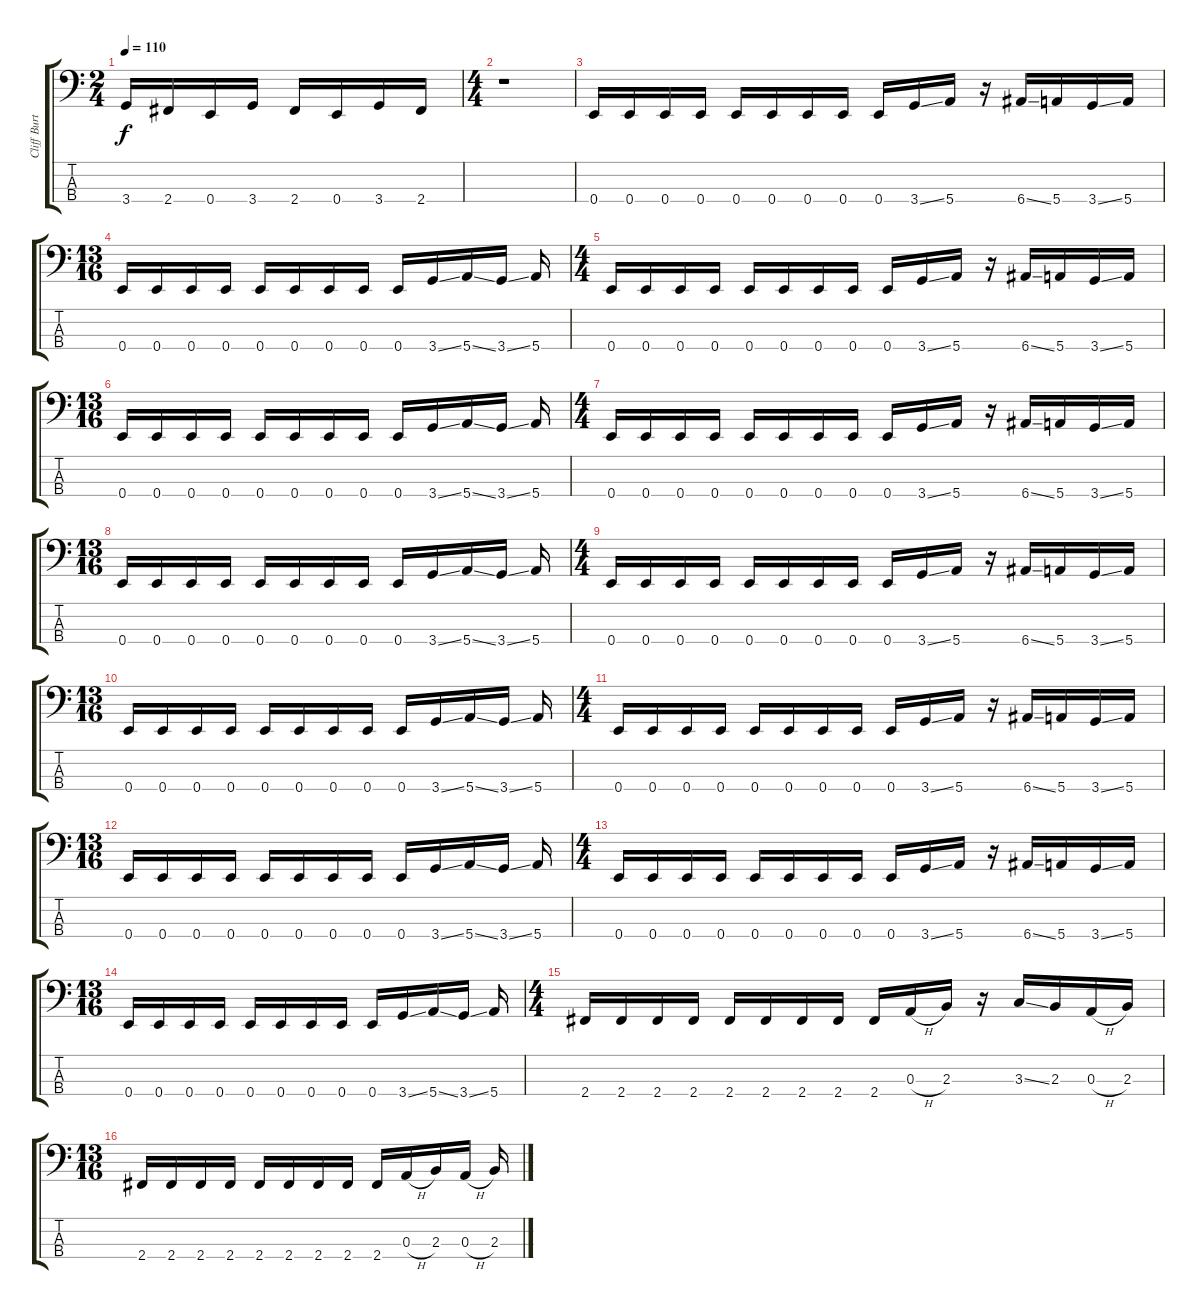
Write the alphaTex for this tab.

\track ("Cliff Burton" "Cliff Burt") {instrument slapbass1}
\staff {score tabs}
\tuning (G2 D2 A1 E1) {hide}
\ts (2 4)
\tempo 110
\clef f4
\ks c
3.4.16{dy f} 2.4.16 0.4.16 3.4.16 2.4.16 0.4.16 3.4.16 2.4.16 |
\ts (4 4)
r.1 |
0.4.16 0.4.16 0.4.16 0.4.16 0.4.16 0.4.16 0.4.16 0.4.16 0.4.16 3.4{ss}.16 5.4.16 r.16 6.4{ss}.16 5.4.16 3.4{ss}.16 5.4.16 |
\ts (13 16)
0.4.16 0.4.16 0.4.16 0.4.16 0.4.16 0.4.16 0.4.16 0.4.16 0.4.16 3.4{ss}.16 5.4{ss}.16 3.4{ss}.16 5.4.16 |
\ts (4 4)
0.4.16 0.4.16 0.4.16 0.4.16 0.4.16 0.4.16 0.4.16 0.4.16 0.4.16 3.4{ss}.16 5.4.16 r.16 6.4{ss}.16 5.4.16 3.4{ss}.16 5.4.16 |
\ts (13 16)
0.4.16 0.4.16 0.4.16 0.4.16 0.4.16 0.4.16 0.4.16 0.4.16 0.4.16 3.4{ss}.16 5.4{ss}.16 3.4{ss}.16 5.4.16 |
\ts (4 4)
0.4.16 0.4.16 0.4.16 0.4.16 0.4.16 0.4.16 0.4.16 0.4.16 0.4.16 3.4{ss}.16 5.4.16 r.16 6.4{ss}.16 5.4.16 3.4{ss}.16 5.4.16 |
\ts (13 16)
0.4.16 0.4.16 0.4.16 0.4.16 0.4.16 0.4.16 0.4.16 0.4.16 0.4.16 3.4{ss}.16 5.4{ss}.16 3.4{ss}.16 5.4.16 |
\ts (4 4)
0.4.16 0.4.16 0.4.16 0.4.16 0.4.16 0.4.16 0.4.16 0.4.16 0.4.16 3.4{ss}.16 5.4.16 r.16 6.4{ss}.16 5.4.16 3.4{ss}.16 5.4.16 |
\ts (13 16)
0.4.16 0.4.16 0.4.16 0.4.16 0.4.16 0.4.16 0.4.16 0.4.16 0.4.16 3.4{ss}.16 5.4{ss}.16 3.4{ss}.16 5.4.16 |
\ts (4 4)
0.4.16 0.4.16 0.4.16 0.4.16 0.4.16 0.4.16 0.4.16 0.4.16 0.4.16 3.4{ss}.16 5.4.16 r.16 6.4{ss}.16 5.4.16 3.4{ss}.16 5.4.16 |
\ts (13 16)
0.4.16 0.4.16 0.4.16 0.4.16 0.4.16 0.4.16 0.4.16 0.4.16 0.4.16 3.4{ss}.16 5.4{ss}.16 3.4{ss}.16 5.4.16 |
\ts (4 4)
0.4.16 0.4.16 0.4.16 0.4.16 0.4.16 0.4.16 0.4.16 0.4.16 0.4.16 3.4{ss}.16 5.4.16 r.16 6.4{ss}.16 5.4.16 3.4{ss}.16 5.4.16 |
\ts (13 16)
0.4.16 0.4.16 0.4.16 0.4.16 0.4.16 0.4.16 0.4.16 0.4.16 0.4.16 3.4{ss}.16 5.4{ss}.16 3.4{ss}.16 5.4.16 |
\ts (4 4)
2.4.16 2.4.16 2.4.16 2.4.16 2.4.16 2.4.16 2.4.16 2.4.16 2.4.16 0.3{h}.16 2.3.16 r.16 3.3{ss}.16 2.3.16 0.3{h}.16 2.3.16 |
\ts (13 16)
2.4.16 2.4.16 2.4.16 2.4.16 2.4.16 2.4.16 2.4.16 2.4.16 2.4.16 0.3{h}.16 2.3.16 0.3{h}.16 2.3.16
